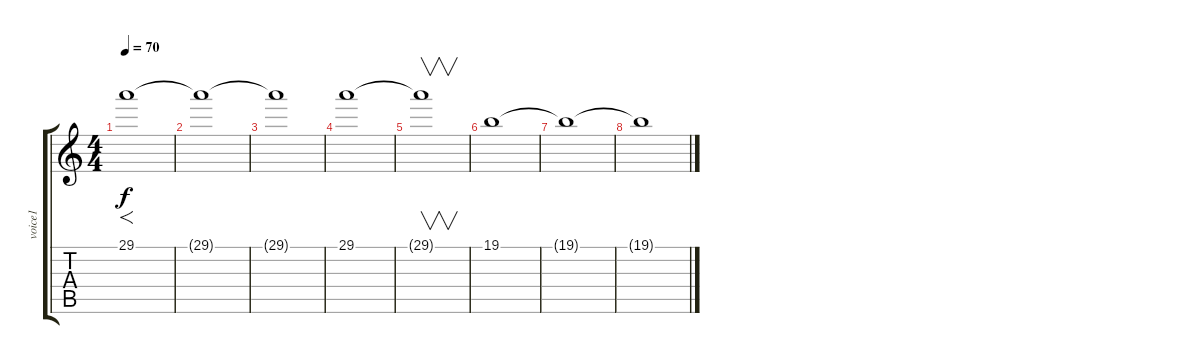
\track ("voice1" "voice1") {instrument pad8sweep}
\staff {score tabs}
\tuning (E4 B3 G3 D3 A2 E2) {hide}
\ts (4 4)
\tempo 70
\clef g2
\ks c
29.1.1{f dy f instrument pad8sweep} |
29.1{t}.1 |
29.1{t}.1 |
29.1.1 |
29.1{t}.1{v} |
19.1.1 |
19.1{t}.1 |
19.1{t}.1
